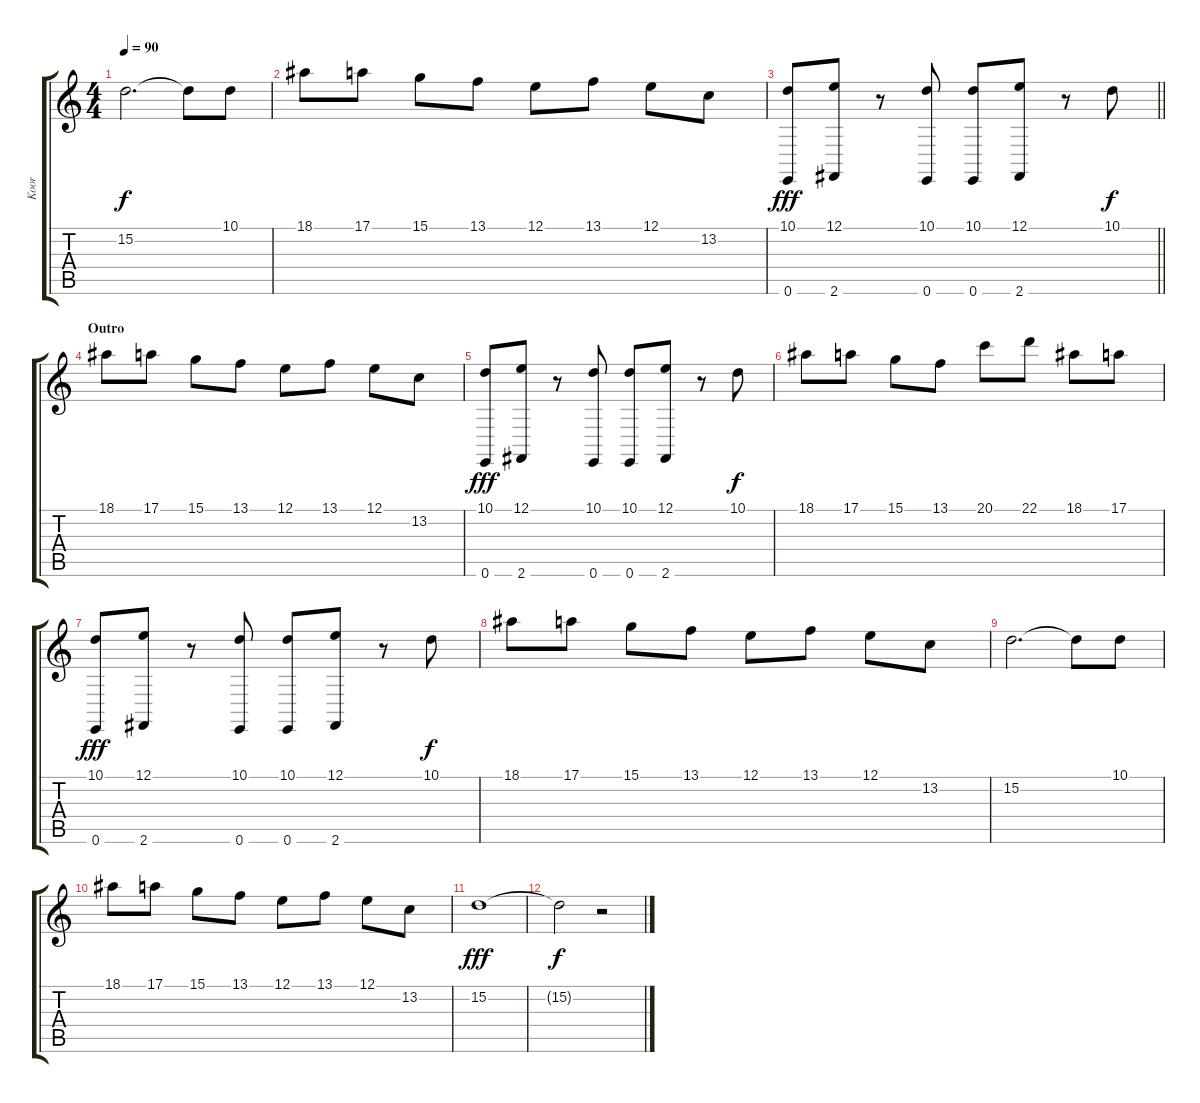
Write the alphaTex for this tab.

\track ("Koor" "Koor") {instrument choiraahs}
\staff {score tabs}
\tuning (E4 B3 G3 D3 A2 E2) {hide}
\ts (4 4)
\tempo 90
\clef g2
\ks c
15.2.2{d dy f} 15.2{t}.8 10.1.8 |
18.1.8 17.1.8 15.1.8 13.1.8 12.1.8 13.1.8 12.1.8 13.2.8 |
\barLineRight lightlight
(10.1 0.6).8{dy fff volume 16} (12.1 2.6).8 r.8 (10.1 0.6).8 (10.1 0.6).8 (12.1 2.6).8 r.8 10.1.8{dy f} |
\section ("" "Outro")
18.1.8 17.1.8 15.1.8 13.1.8 12.1.8 13.1.8 12.1.8 13.2.8 |
(10.1 0.6).8{dy fff} (12.1 2.6).8 r.8 (10.1 0.6).8 (10.1 0.6).8 (12.1 2.6).8 r.8 10.1.8{dy f} |
18.1.8 17.1.8 15.1.8 13.1.8 20.1.8 22.1.8 18.1.8 17.1.8 |
(10.1 0.6).8{dy fff} (12.1 2.6).8 r.8 (10.1 0.6).8 (10.1 0.6).8 (12.1 2.6).8 r.8 10.1.8{dy f} |
18.1.8 17.1.8 15.1.8 13.1.8 12.1.8 13.1.8 12.1.8 13.2.8 |
15.2.2{d} 15.2{t}.8 10.1.8 |
18.1.8 17.1.8 15.1.8 13.1.8 12.1.8 13.1.8 12.1.8 13.2.8 |
15.2.1{dy fff volume 5} |
15.2{t}.2{dy f} r.2
